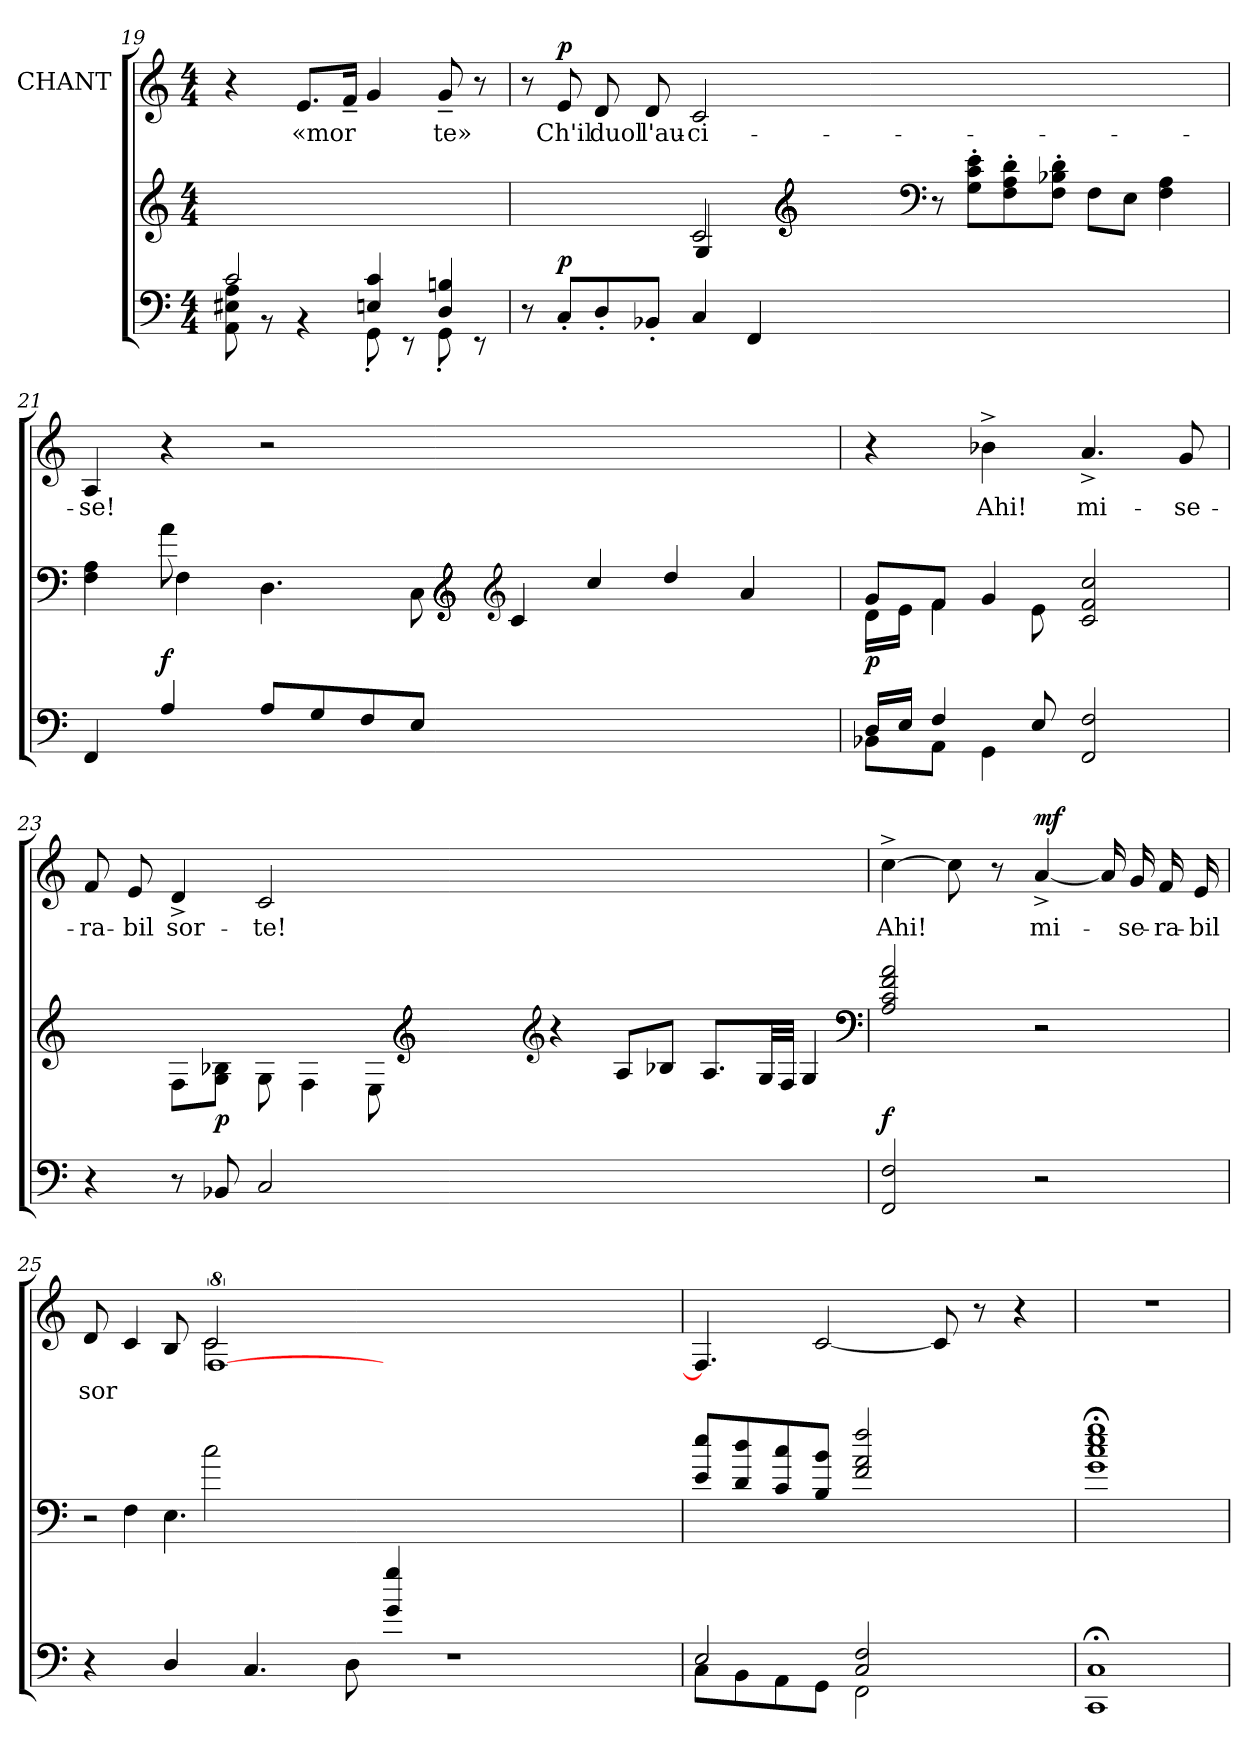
**kern	**dynam	**kern	**kern	**text	**dynam
*part3	*part3	*part2	*part1	*part1	*part1
*staff3	*staff3	*staff2	*staff1	*staff1	*staff1
*	*	*	*I"CHANT	*	*
*clefF4	*	*clefG2	*clefG2	*	*
*k[]	*	*k[]	*k[]	*	*
*M4/4	*	*M4/4	*M4/4	*	*
=19	=19	=19	=19	=19	=19
*^	*	*	*	*	*
2ci/	8AAj\ 8E#Xj\ 8Aj\	.	1ryy	4r	.	.
.	8r	.	.	.	.	.
.	4r	.	.	8.ei/L	«mor	.
.	.	.	.	16f~>i/Jk	.	.
4ci/ 4Ei/	8GG'<j\	.	.	4gi/	--	.
.	8r	.	.	.	.	.
4Bni/ 4Di/	8GG'<j\	.	.	8g~>i/	te»	.
.	8r	.	.	8r	.	.
*v	*v	*	*	*	*	*
!!LO:LB:g=z
=20	=20	=20	=20	=20	=20
*	*	*^	*	*	*
*	*	*	*^	*	*	*
8r	.	2ryy	8ryy	8ryy	8r	.	.
!	!LO:DY:a	!	!	!	!	!	!LO:DY:a
8C'<j/L	p	.	8ryy	8ryy	8ei/	Ch'il	p
8D'<j/	.	.	8ryy	8ryy	8di/	duol	.
8BB-X'<j/J	.	.	8ryy	8ryy	8di/	l'au-	.
4Cj/	.	2ryy	2cZ/	4GV/	2ci/	ci-	.
4FFj/	.	.	.	4ryy	.	.	.
*	*	*clefG2	*	*	*	*	*
1ryy	.	2ryy	1ryy	1ryy	1ryy	.	.
.	.	8.ryy	.	.	.	.	.
*	*	*clefF4	*	*	*	*	*
.	.	8r	.	.	.	.	.
.	.	8ei'>\ 8ci'>\ 8Gi'>\L	.	.	.	.	.
.	.	8Fi'>\ 8Ai'>\ 8di'>\	.	.	.	.	.
2ryy	.	.	2ryy	2ryy	2ryy	.	.
.	.	8Fi'>\ 8di'>\ 8B-Xi'>\J	.	.	.	.	.
.	.	8Fi\L	.	.	.	.	.
.	.	8Ei\J	.	.	.	.	.
.	.	4Fi\ 4Ai\	.	.	.	.	.
8.ryy	.	.	8.ryy	8.ryy	8.ryy	.	.
=21	=21	=21	=21	=21	=21	=21	=21
4FFj/	.	2ryy	4FZ\ 4AZ\	4ryy	4Ai/	se!	.
!	!LO:DY:a	!	!	!	!	!	!
4Aj/	f	.	8aZ\	4FV\	4r	.	.
.	.	.	2ryy	.	.	.	.
8Aj/L	.	2ryy	.	4.DV\	2r	.	.
8Gj/	.	.	.	.	.	.	.
8Fj/	.	.	.	.	.	.	.
8Ej/J	.	.	8ryy	8CV\	.	.	.
*	*	*clefG2	*	*	*	*	*
1ryy	.	8ryy	1ryy	1ryy	1ryy	.	.
*	*	*clefG2	*	*	*	*	*
.	.	4ci/	.	.	.	.	.
.	.	4cci/	.	.	.	.	.
.	.	4ddi/	.	.	.	.	.
.	.	4ai/	.	.	.	.	.
8ryy	.	.	8ryy	8ryy	8ryy	.	.
=22	=22	=22	=22	=22	=22	=22	=22
*^	*	*	*	*	*	*	*
!	!	!LO:DY:a	!	!	!	!	!	!
*	*	*	*	*v	*v	*	*	*
16Dj/LL	8BB-XV\L	p	8gi/L	16dZ\LL	4r	.	.
16Ej/JJ	.	.	.	16eZ\JJ	.	.	.
4Fj/	8AAV\J	.	8fi/J	4fZ\	.	.	.
.	4GGV\	.	4gi/	.	4b-X^>i\	Ahi!	.
8Ej/	.	.	.	8eZ\	.	.	.
2Fj/ 2FFj/	2ryy	.	2cci/ 2fi/ 2ci/	2ryy	4.a^>i/	mi-	.
.	.	.	.	.	8gi/	se-	.
*v	*v	*	*	*	*	*	*
=23	=23	=23	=23	=23	=23	=23
4r	.	2ryy	8ryy	8fi/	ra-	.
.	.	.	8ryy	8ei/	bil	.
8r	.	.	8FZ\L	4d^>i/	sor-	.
!	!LO:DY:a	!	!	!	!	!
8BB-Xj/	p	.	8GZ\ 8B-XZ\J	.	.	.
2Cj/	.	2ryy	8GZ\	2ci/	te!	.
.	.	.	4FZ\	.	.	.
.	.	.	8EZ\	.	.	.
*	*	*clefG2	*	*	*	*
1..ryy	.	2.ryy	1..ryy	1..ryy	.	.
*	*	*clefG2	*	*	*	*
.	.	4r	.	.	.	.
.	.	8Ai/L	.	.	.	.
.	.	8B-Xi/J	.	.	.	.
.	.	8.Ai/L	.	.	.	.
.	.	32Gi/LL	.	.	.	.
.	.	32Fi/JJJ	.	.	.	.
.	.	4Gi/	.	.	.	.
*	*	*v	*v	*	*	*
*	*	*clefF4	*	*	*
!!LO:LB:g=z
=24	=24	=24	=24	=24	=24
!	!LO:DY:a	!	!	!	!
2Fj/ 2FFj/	f	2ai/ 2fi/ 2ci/ 2Ai/	[4cc^>i\	Ahi!	.
.	.	.	8cci\]	.	.
.	.	.	8r	.	.
!	!	!	!	!	!LO:DY:a
2r	.	2r	[4a^>i/	mi-	mf
.	.	.	16ai/]	.	.
.	.	.	16gi/	se-	.
.	.	.	16fi/	ra-	.
.	.	.	16ei/	bil	.
=25	=25	=25	=25	=25	=25
*	*	*^	*	*	*
*	*	*	*^	*	*	*
*	*	*	*	*	*^	*	*
*	*	*	*	*	*	*^	*	*
4r	.	2r	8ryy	8ryy	8di/	8ryy	8ryy	sor	.
.	.	.	4FZ\	8ryy	4ci/	8ryy	8ryy	--	.
4Dj/	.	.	.	4.EV\	.	8Bj/	8ryy	.	.
.	.	.	2ccZ\	.	2ci/	2cj\	[8%5FN/	.	.
4.Cj/	.	2ryy	.	.	.	.	.	.	.
.	.	.	.	4.ryy	.	.	.	.	.
8Dj\	.	.	8ryy	.	8ryy	8ryy	.	.	.
4ggZ/ 4gZ/	.	1ryy	1ryy	1ryy	1ryy	1ryy	4.ryy	.	.
1r	.	.	.	.	.	.	.	.	.
.	.	.	.	.	.	.	2ryy	.	.
.	.	.	.	.	.	.	8ryy	.	.
.	.	4ryy	4ryy	4ryy	4ryy	4ryy	4ryy	.	.
*	*	*v	*v	*v	*	*	*	*	*
*	*	*	*v	*v	*v	*	*
=26	=26	=26	=26	=26	=26
*^	*	*	*	*	*
2Ej/	8CZ\L	.	8eei/ 8ei/L	4.FN/]	.	.
.	8BBZ\	.	8ddi/ 8di/	.	.	.
.	8AAZ\	.	8cci/ 8ci/	.	.	.
.	8GGZ\J	.	8bi/ 8Bi/J	[2ci/	.	.
2Fj/ 2Cj/	2FFZ\	.	2ffi/ 2ai/ 2fi/	.	.	.
.	.	.	.	8ci/]	.	.
4.ryy	4.ryy	.	4.ryy	8r	.	.
.	.	.	.	4r	.	.
*v	*v	*	*	*	*	*
=27	=27	=27	=27	=27	=27
1CCj;/ 1Cj;/	.	1gi;/ 1ggi;/ 1eei;/ 1cci;/	1r	.	.
=	=	=	=	=	=
*-	*-	*-	*-	*-	*-
